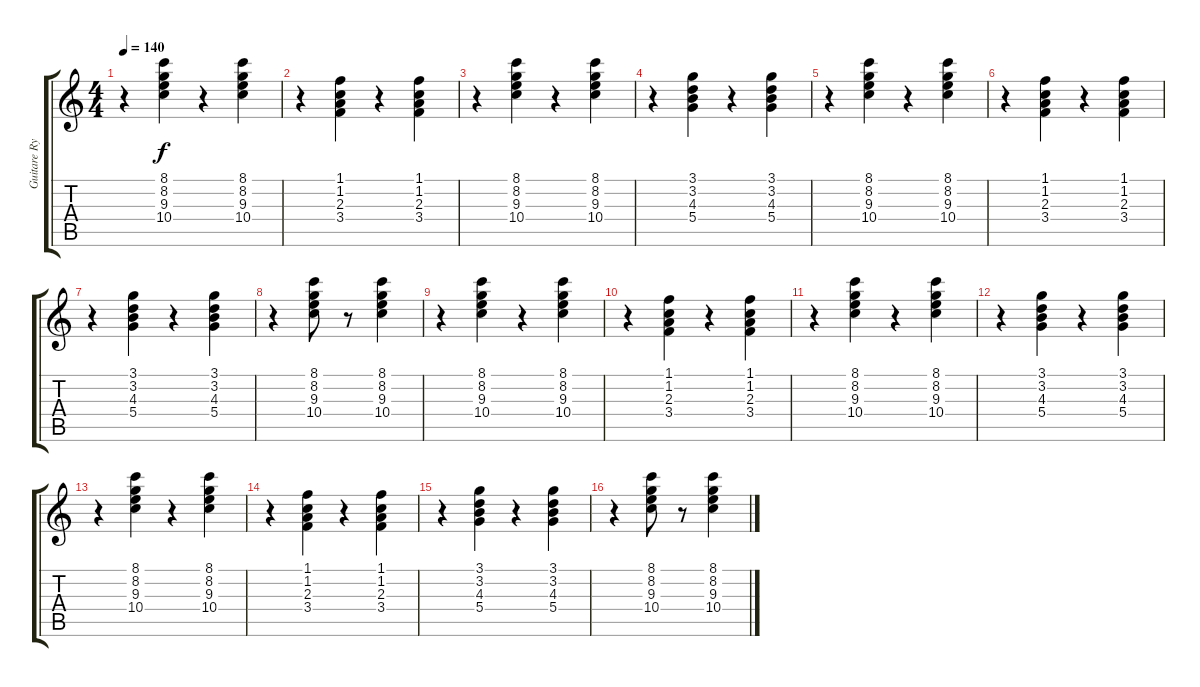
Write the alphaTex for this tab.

\track ("Guitare Rythmique" "Guitare Ry") {instrument electricguitarclean}
\staff {score tabs}
\tuning (E4 B3 G3 D3 A2 E2) {hide}
\ts (4 4)
\tempo 140
\clef g2
\ks c
r.4{dy f} (8.1 8.2 9.3 10.4).4 r.4 (8.1 8.2 9.3 10.4).4 |
r.4 (1.1 1.2 2.3 3.4).4 r.4 (1.1 1.2 2.3 3.4).4 |
r.4 (8.1 8.2 9.3 10.4).4 r.4 (8.1 8.2 9.3 10.4).4 |
r.4 (3.1 3.2 4.3 5.4).4 r.4 (3.1 3.2 4.3 5.4).4 |
r.4 (8.1 8.2 9.3 10.4).4 r.4 (8.1 8.2 9.3 10.4).4 |
r.4 (1.1 1.2 2.3 3.4).4 r.4 (1.1 1.2 2.3 3.4).4 |
r.4 (3.1 3.2 4.3 5.4).4 r.4 (3.1 3.2 4.3 5.4).4 |
r.4 (8.1 8.2 9.3 10.4).8 r.8 (8.1 8.2 9.3 10.4).4 |
r.4 (8.1 8.2 9.3 10.4).4 r.4 (8.1 8.2 9.3 10.4).4 |
r.4 (1.1 1.2 2.3 3.4).4 r.4 (1.1 1.2 2.3 3.4).4 |
r.4 (8.1 8.2 9.3 10.4).4 r.4 (8.1 8.2 9.3 10.4).4 |
r.4 (3.1 3.2 4.3 5.4).4 r.4 (3.1 3.2 4.3 5.4).4 |
r.4 (8.1 8.2 9.3 10.4).4 r.4 (8.1 8.2 9.3 10.4).4 |
r.4 (1.1 1.2 2.3 3.4).4 r.4 (1.1 1.2 2.3 3.4).4 |
r.4 (3.1 3.2 4.3 5.4).4 r.4 (3.1 3.2 4.3 5.4).4 |
r.4 (8.1 8.2 9.3 10.4).8 r.8 (8.1 8.2 9.3 10.4).4
